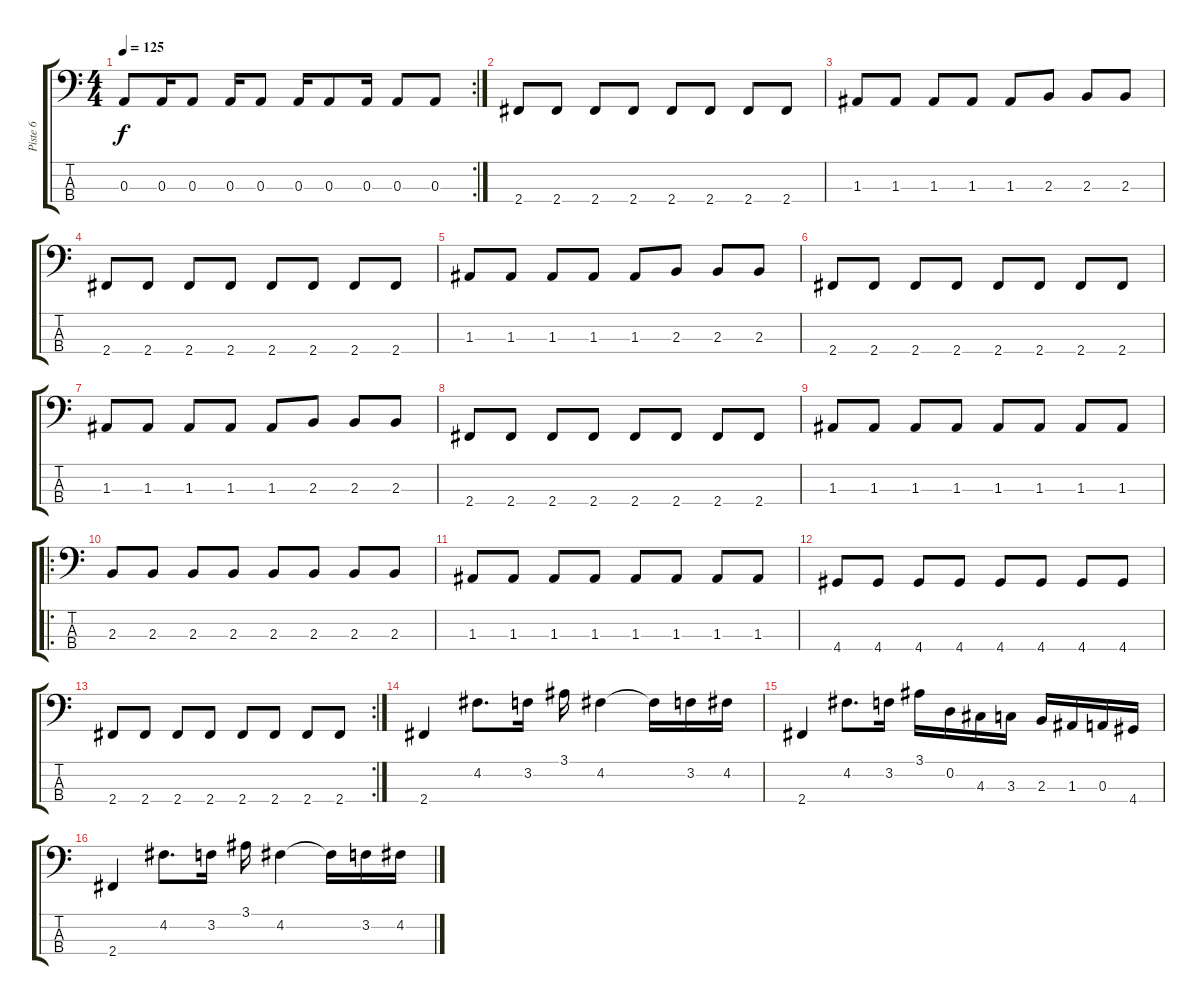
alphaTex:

\track ("Piste 6" "Piste 6") {instrument slapbass1}
\staff {score tabs}
\tuning (G2 D2 A1 E1) {hide}
\rc 2
\ts (4 4)
\tempo 125
\clef f4
\ks c
0.3.8{dy f} 0.3.16 0.3.8 0.3.16 0.3.8 0.3.16 0.3.8 0.3.16 0.3.8 0.3.8 |
2.4.8 2.4.8 2.4.8 2.4.8 2.4.8 2.4.8 2.4.8 2.4.8 |
1.3.8 1.3.8 1.3.8 1.3.8 1.3.8 2.3.8 2.3.8 2.3.8 |
2.4.8 2.4.8 2.4.8 2.4.8 2.4.8 2.4.8 2.4.8 2.4.8 |
1.3.8 1.3.8 1.3.8 1.3.8 1.3.8 2.3.8 2.3.8 2.3.8 |
2.4.8 2.4.8 2.4.8 2.4.8 2.4.8 2.4.8 2.4.8 2.4.8 |
1.3.8 1.3.8 1.3.8 1.3.8 1.3.8 2.3.8 2.3.8 2.3.8 |
2.4.8 2.4.8 2.4.8 2.4.8 2.4.8 2.4.8 2.4.8 2.4.8 |
1.3.8 1.3.8 1.3.8 1.3.8 1.3.8 1.3.8 1.3.8 1.3.8 |
\ro
2.3.8 2.3.8 2.3.8 2.3.8 2.3.8 2.3.8 2.3.8 2.3.8 |
1.3.8 1.3.8 1.3.8 1.3.8 1.3.8 1.3.8 1.3.8 1.3.8 |
4.4.8 4.4.8 4.4.8 4.4.8 4.4.8 4.4.8 4.4.8 4.4.8 |
\rc 2
2.4.8 2.4.8 2.4.8 2.4.8 2.4.8 2.4.8 2.4.8 2.4.8 |
2.4.4 4.2.8{d} 3.2.16 3.1.16 4.2.4 4.2{t}.16 3.2.16 4.2.16 |
2.4.4 4.2.8{d} 3.2.16 3.1.16 0.2.16 4.3.16 3.3.16 2.3.16 1.3.16 0.3.16 4.4.16 |
2.4.4 4.2.8{d} 3.2.16 3.1.16 4.2.4 4.2{t}.16 3.2.16 4.2.16
